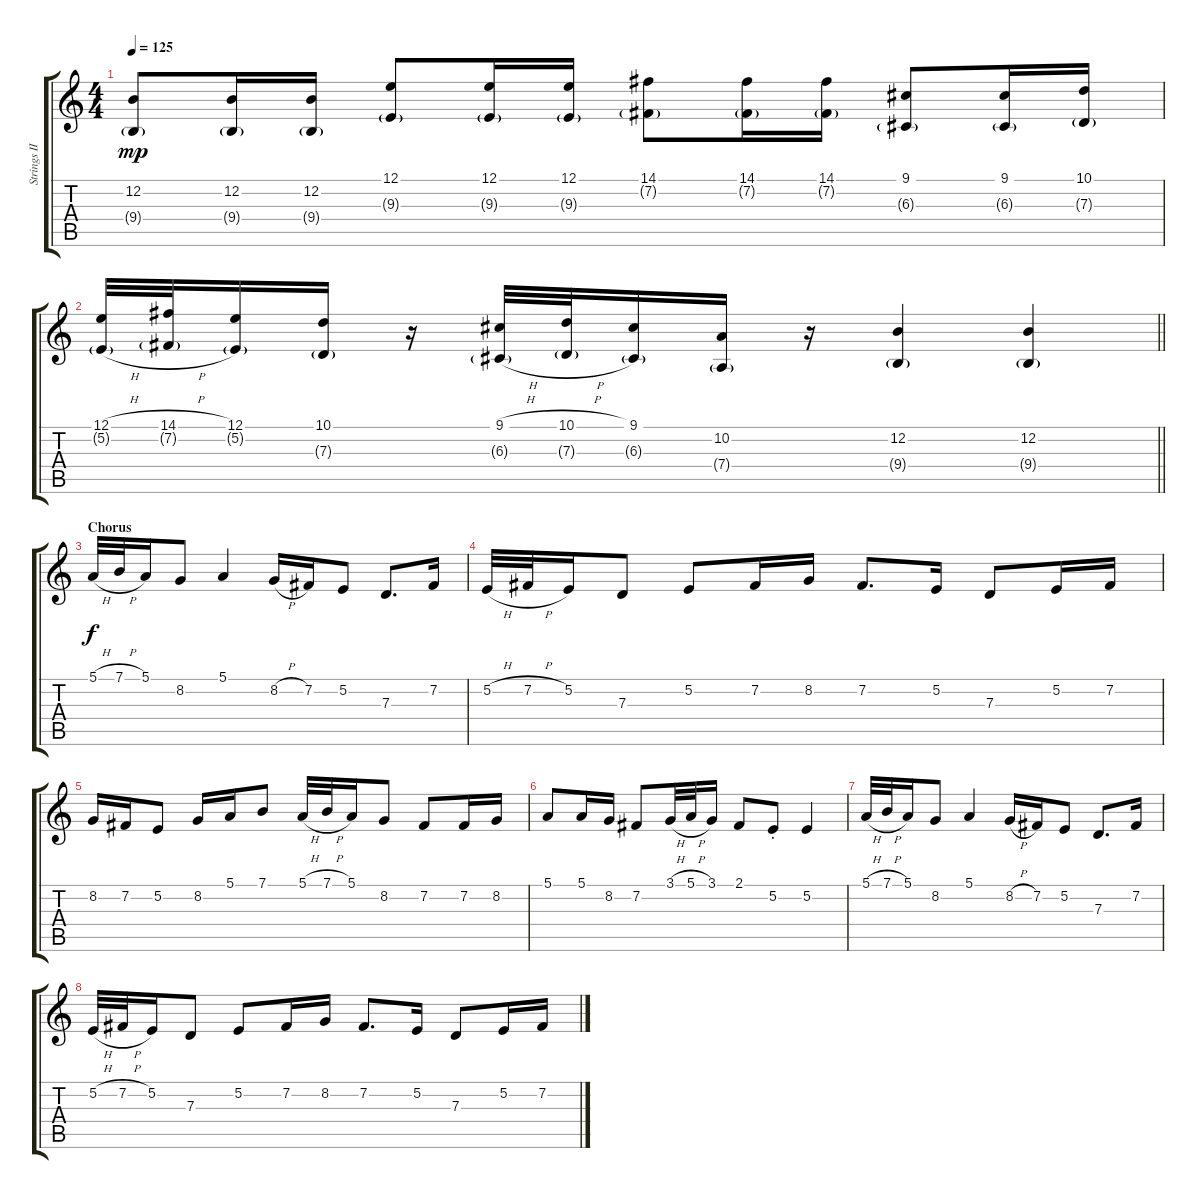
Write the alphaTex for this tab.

\track ("Strings II" "Strings II") {instrument stringensemble2}
\staff {score tabs}
\tuning (E4 B3 G3 D3 A2 E2) {hide}
\ts (4 4)
\tempo 125
\clef g2
\ks c
(12.2 9.4{g}).8{dy mp} (12.2 9.4{g}).16 (12.2 9.4{g}).16 (12.1 9.3{g}).8 (12.1 9.3{g}).16 (12.1 9.3{g}).16 (14.1 7.2{g}).8 (14.1 7.2{g}).16 (14.1 7.2{g}).16 (9.1 6.3{g}).8 (9.1 6.3{g}).16 (10.1 7.3{g}).16 |
\barLineRight lightlight
(12.1{h} 5.2{h g}).32 (14.1{h} 7.2{h g}).32 (12.1 5.2{g}).16 (10.1 7.3{g}).16 r.16 (9.1{h} 6.3{h g}).32 (10.1{h} 7.3{h g}).32 (9.1 6.3{g}).16 (10.2 7.4{g}).16 r.16 (12.2 9.4{g}).4 (12.2 9.4{g}).4 |
\section ("" "Chorus")
5.1{h}.32{dy f volume 9 balance 9 instrument stringensemble2} 7.1{h}.32 5.1.16 8.2.8 5.1.4 8.2{h}.16 7.2.16 5.2.8 7.3.8{d} 7.2.16 |
5.2{h}.32 7.2{h}.32 5.2.16 7.3.8 5.2.8 7.2.16 8.2.16 7.2.8{d} 5.2.16 7.3.8 5.2.16 7.2.16 |
8.2.16 7.2.16 5.2.8 8.2.16 5.1.16 7.1.8 5.1{h}.32 7.1{h}.32 5.1.16 8.2.8 7.2.8 7.2.16 8.2.16 |
5.1.8 5.1.16 8.2.16 7.2.8 3.1{h}.32 5.1{h}.32 3.1.16 2.1.8 5.2{st}.8 5.2.4 |
5.1{h}.32 7.1{h}.32 5.1.16 8.2.8 5.1.4 8.2{h}.16 7.2.16 5.2.8 7.3.8{d} 7.2.16 |
5.2{h}.32 7.2{h}.32 5.2.16 7.3.8 5.2.8 7.2.16 8.2.16 7.2.8{d} 5.2.16 7.3.8 5.2.16 7.2.16
